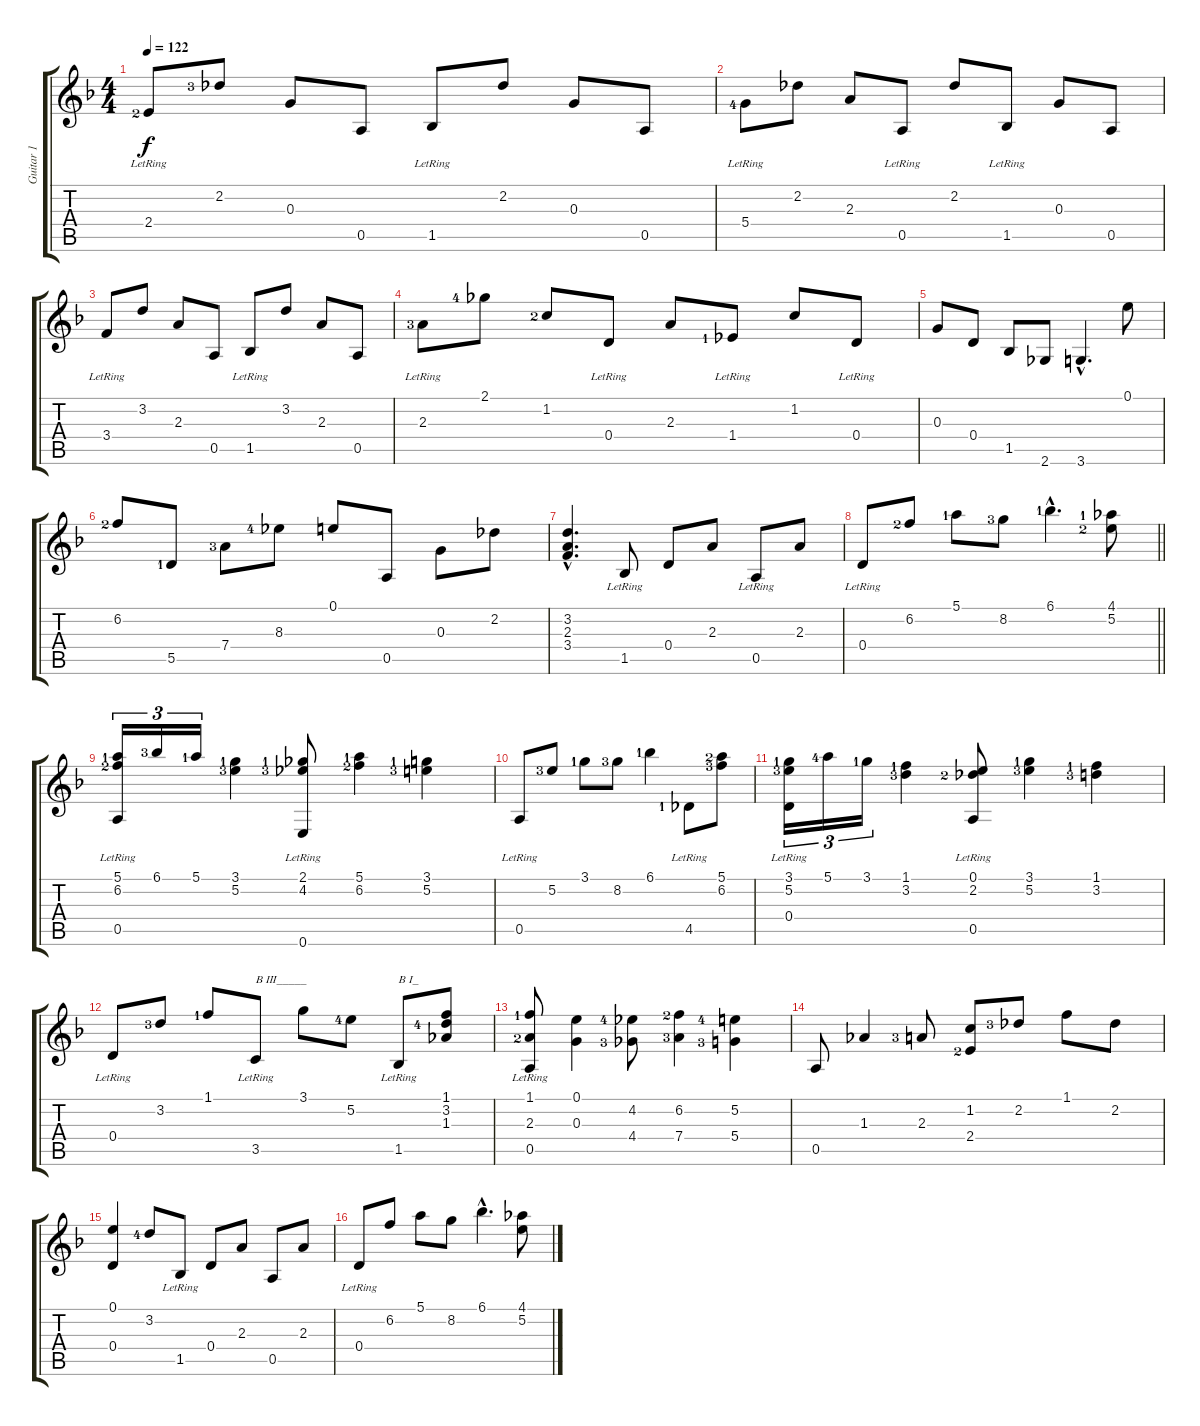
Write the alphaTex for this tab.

\track ("Guitar 1" "Guitar 1") {instrument acousticguitarnylon}
\staff {score tabs}
\tuning (E4 B3 G3 D3 A2 E2) {hide}
\ts (4 4)
\tempo 122
\clef g2
\ks dminor
2.4{lr lf 3}.8{dy f} 2.2{lf 4}.8 0.3.8 0.5.8 1.5{lr}.8 2.2.8 0.3.8 0.5.8 |
5.4{lr lf 5}.8{txt ""} 2.2.8 2.3.8 0.5{lr}.8 2.2.8 1.5{lr}.8 0.3.8 0.5.8 |
3.4{lr}.8 3.2.8 2.3.8 0.5.8 1.5{lr}.8 3.2.8 2.3.8 0.5.8 |
2.3{lr lf 4}.8 2.1{lf 5}.8 1.2{lf 3}.8 0.4{lr}.8 2.3.8 1.4{lr lf 2}.8 1.2.8 0.4{lr}.8 |
0.3.8 0.4.8 1.5.8 2.6.8 3.6{hac}.4{d} 0.1.8 |
6.2{lf 3}.8 5.5{lf 2}.8 7.4{lf 4}.8 8.3{lf 5}.8 0.1.8 0.5.8 0.3.8 2.2.8 |
(3.2{hac} 2.3{hac} 3.4{hac}).4{d} 1.5{lr}.8 0.4.8 2.3.8 0.5{lr}.8 2.3.8 |
\barLineRight lightlight
0.4{lr}.8 6.2{lf 3}.8 5.1{lf 2}.8 8.2{lf 4}.8 6.1{hac lf 2}.4{d} (4.1{lf 2} 5.2{lf 3}).8 |
(5.1{lf 2} 6.2{lf 3} 0.5{lr}).16{tu (3 2)} 6.1{lf 4}.16{tu (3 2)} 5.1{lf 2}.16{tu (3 2)} (3.1{lf 2} 5.2{lf 4}).4 (2.1{lf 2} 4.2{lf 4} 0.6{lr}).8 (5.1{lf 2} 6.2{lf 3}).4 (3.1{lf 2} 5.2{lf 4}).4 |
0.5{lr}.8 5.2{lf 4}.8 3.1{lf 2}.8 8.2{lf 4}.8 6.1{lf 2}.4 4.5{lr lf 2}.8 (5.1{lf 3} 6.2{lf 4}).8 |
(3.1{lf 2} 5.2{lf 4} 0.4{lr}).16{tu (3 2)} 5.1{lf 5}.16{tu (3 2)} 3.1{lf 2}.16{tu (3 2)} (1.1{lf 2} 3.2{lf 4}).4 (0.1 2.2{lf 3} 0.5{lr}).8 (3.1{lf 2} 5.2{lf 4}).4 (1.1{lf 2} 3.2{lf 4}).4 |
0.4{lr}.8 3.2{lf 4}.8 1.1{lf 2}.8 3.5{lr}.8{txt "B III_____"} 3.1.8 5.2{lf 5}.8 1.5{lr}.8{txt "B I_"} (1.1 3.2{lf 5} 1.3).8 |
(1.1{lf 2} 2.3{lf 3} 0.5{lr}).8 (0.1 0.3).4 (4.2{lf 5} 4.4{lf 4}).8 (6.2{lf 3} 7.4{lf 4}).4 (5.2{lf 5} 5.4{lf 4}).4 |
0.5.8 1.3.4{txt ""} 2.3{lf 4}.8 (1.2 2.4{lf 3}).8 2.2{lf 4}.8 1.1.8 2.2.8 |
(0.1 0.4).4 3.2{lf 5}.8 1.5{lr}.8 0.4.8 2.3.8 0.5.8 2.3.8 |
0.4{lr}.8 6.2.8 5.1.8 8.2.8 6.1{hac}.4{d} (4.1 5.2).8
